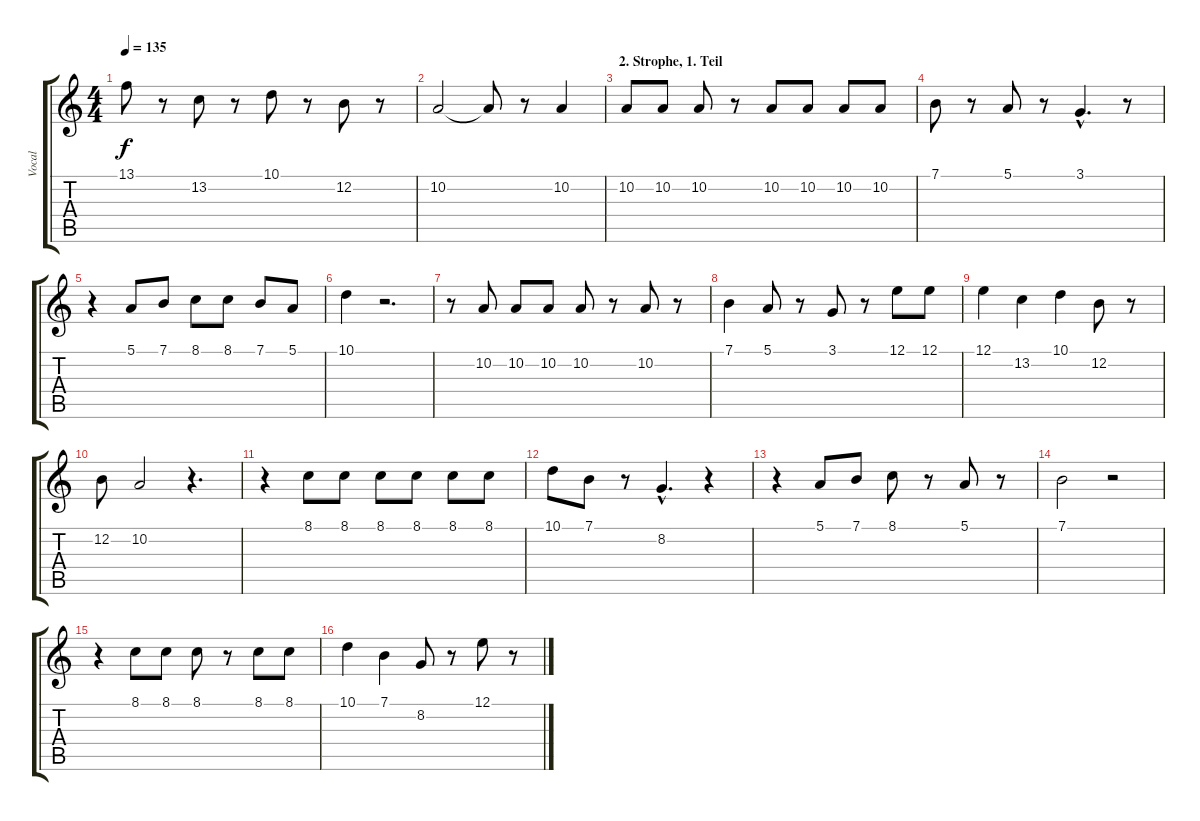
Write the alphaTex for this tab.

\track ("Vocal" "Vocal") {instrument lead1square}
\staff {score tabs}
\tuning (E4 B3 G3 D3 A2 E2) {hide}
\ts (4 4)
\tempo 135
\clef g2
\ks c
13.1.8{dy f} r.8 13.2.8 r.8 10.1.8 r.8 12.2.8 r.8 |
10.2.2 10.2{t}.8 r.8 10.2.4 |
\section ("" "2. Strophe, 1. Teil")
10.2.8 10.2.8 10.2.8 r.8 10.2.8 10.2.8 10.2.8 10.2.8 |
7.1.8 r.8 5.1.8 r.8 3.1{hac}.4{d} r.8 |
r.4 5.1.8 7.1.8 8.1.8 8.1.8 7.1.8 5.1.8 |
10.1.4 r.2{d} |
r.8 10.2.8 10.2.8 10.2.8 10.2.8 r.8 10.2.8 r.8 |
7.1.4 5.1.8 r.8 3.1.8 r.8 12.1.8 12.1.8 |
12.1.4 13.2.4 10.1.4 12.2.8 r.8 |
12.2.8 10.2.2 r.4{d} |
r.4 8.1.8 8.1.8 8.1.8 8.1.8 8.1.8 8.1.8 |
10.1.8 7.1.8 r.8 8.2{hac}.4{d} r.4 |
r.4 5.1.8 7.1.8 8.1.8 r.8 5.1.8 r.8 |
7.1.2 r.2 |
r.4 8.1.8 8.1.8 8.1.8 r.8 8.1.8 8.1.8 |
10.1.4 7.1.4 8.2.8 r.8 12.1.8 r.8
